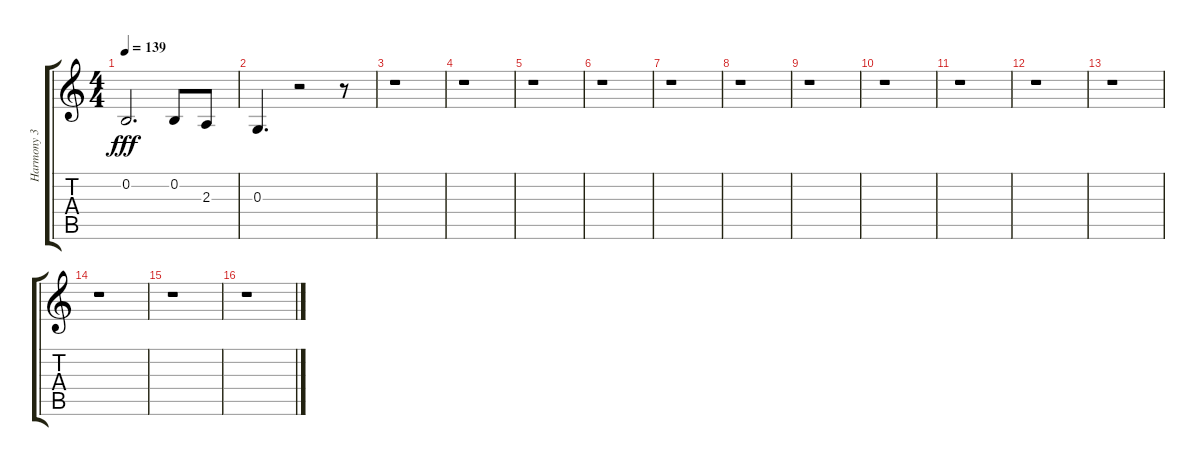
\track ("Harmony 3" "Harmony 3") {instrument oboe}
\staff {score tabs}
\tuning (E4 B3 G3 D3 A2 E2) {hide}
\ts (4 4)
\tempo 139
\clef g2
\ks c
0.2.2{d dy fff} 0.2.8 2.3.8 |
0.3.4{d} r.2 r.8 |
r.1 |
r.1 |
r.1 |
r.1 |
r.1 |
r.1 |
r.1 |
r.1 |
r.1 |
r.1 |
r.1 |
r.1 |
r.1 |
r.1
